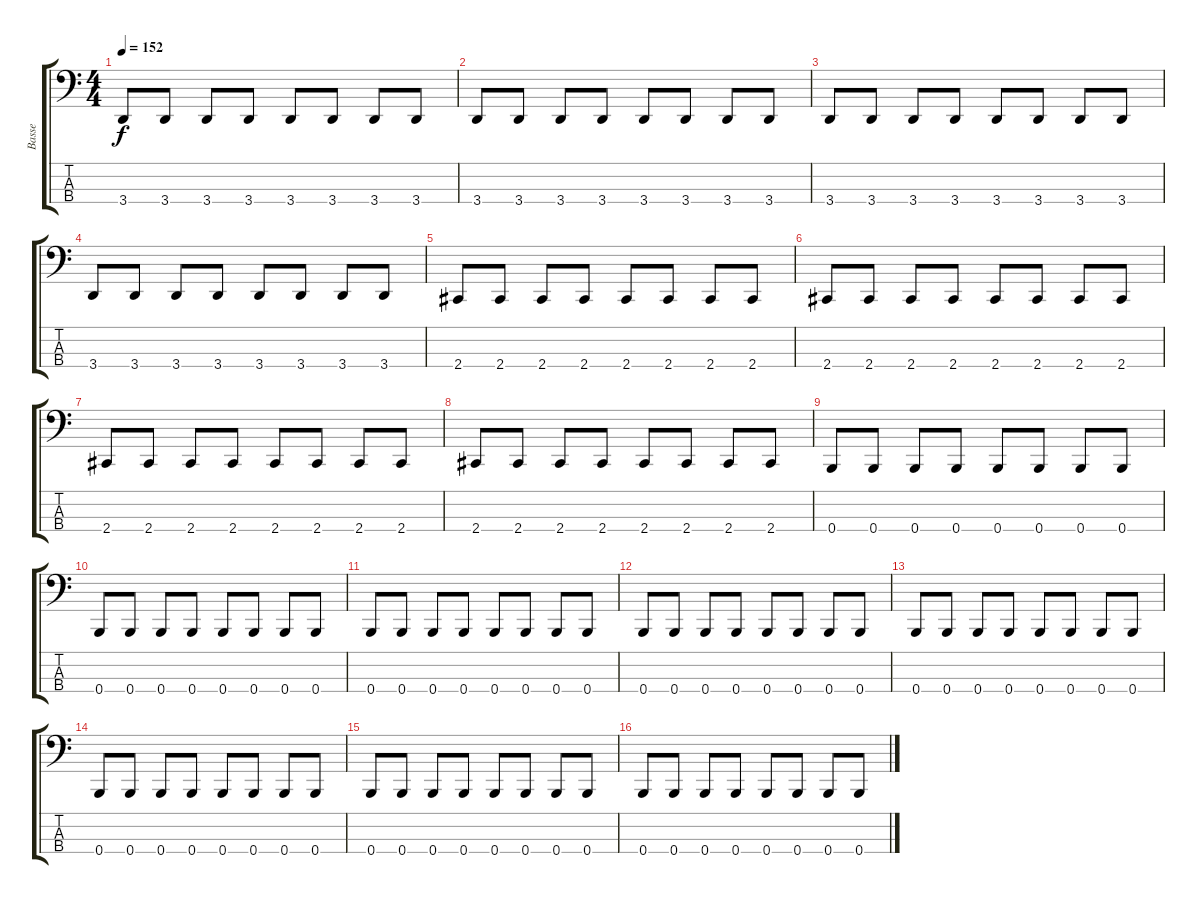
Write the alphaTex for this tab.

\track ("Basse" "Basse") {instrument electricbassfinger}
\staff {score tabs}
\tuning (D2 A1 E1 B0) {hide}
\ts (4 4)
\tempo 152
\clef f4
\ks c
3.4.8{dy f} 3.4.8 3.4.8 3.4.8 3.4.8 3.4.8 3.4.8 3.4.8 |
3.4.8 3.4.8 3.4.8 3.4.8 3.4.8 3.4.8 3.4.8 3.4.8 |
3.4.8 3.4.8 3.4.8 3.4.8 3.4.8 3.4.8 3.4.8 3.4.8 |
3.4.8 3.4.8 3.4.8 3.4.8 3.4.8 3.4.8 3.4.8 3.4.8 |
2.4.8 2.4.8 2.4.8 2.4.8 2.4.8 2.4.8 2.4.8 2.4.8 |
2.4.8 2.4.8 2.4.8 2.4.8 2.4.8 2.4.8 2.4.8 2.4.8 |
2.4.8 2.4.8 2.4.8 2.4.8 2.4.8 2.4.8 2.4.8 2.4.8 |
2.4.8 2.4.8 2.4.8 2.4.8 2.4.8 2.4.8 2.4.8 2.4.8 |
0.4.8 0.4.8 0.4.8 0.4.8 0.4.8 0.4.8 0.4.8 0.4.8 |
0.4.8 0.4.8 0.4.8 0.4.8 0.4.8 0.4.8 0.4.8 0.4.8 |
0.4.8 0.4.8 0.4.8 0.4.8 0.4.8 0.4.8 0.4.8 0.4.8 |
0.4.8 0.4.8 0.4.8 0.4.8 0.4.8 0.4.8 0.4.8 0.4.8 |
0.4.8 0.4.8 0.4.8 0.4.8 0.4.8 0.4.8 0.4.8 0.4.8 |
0.4.8 0.4.8 0.4.8 0.4.8 0.4.8 0.4.8 0.4.8 0.4.8 |
0.4.8 0.4.8 0.4.8 0.4.8 0.4.8 0.4.8 0.4.8 0.4.8 |
0.4.8 0.4.8 0.4.8 0.4.8 0.4.8 0.4.8 0.4.8 0.4.8
